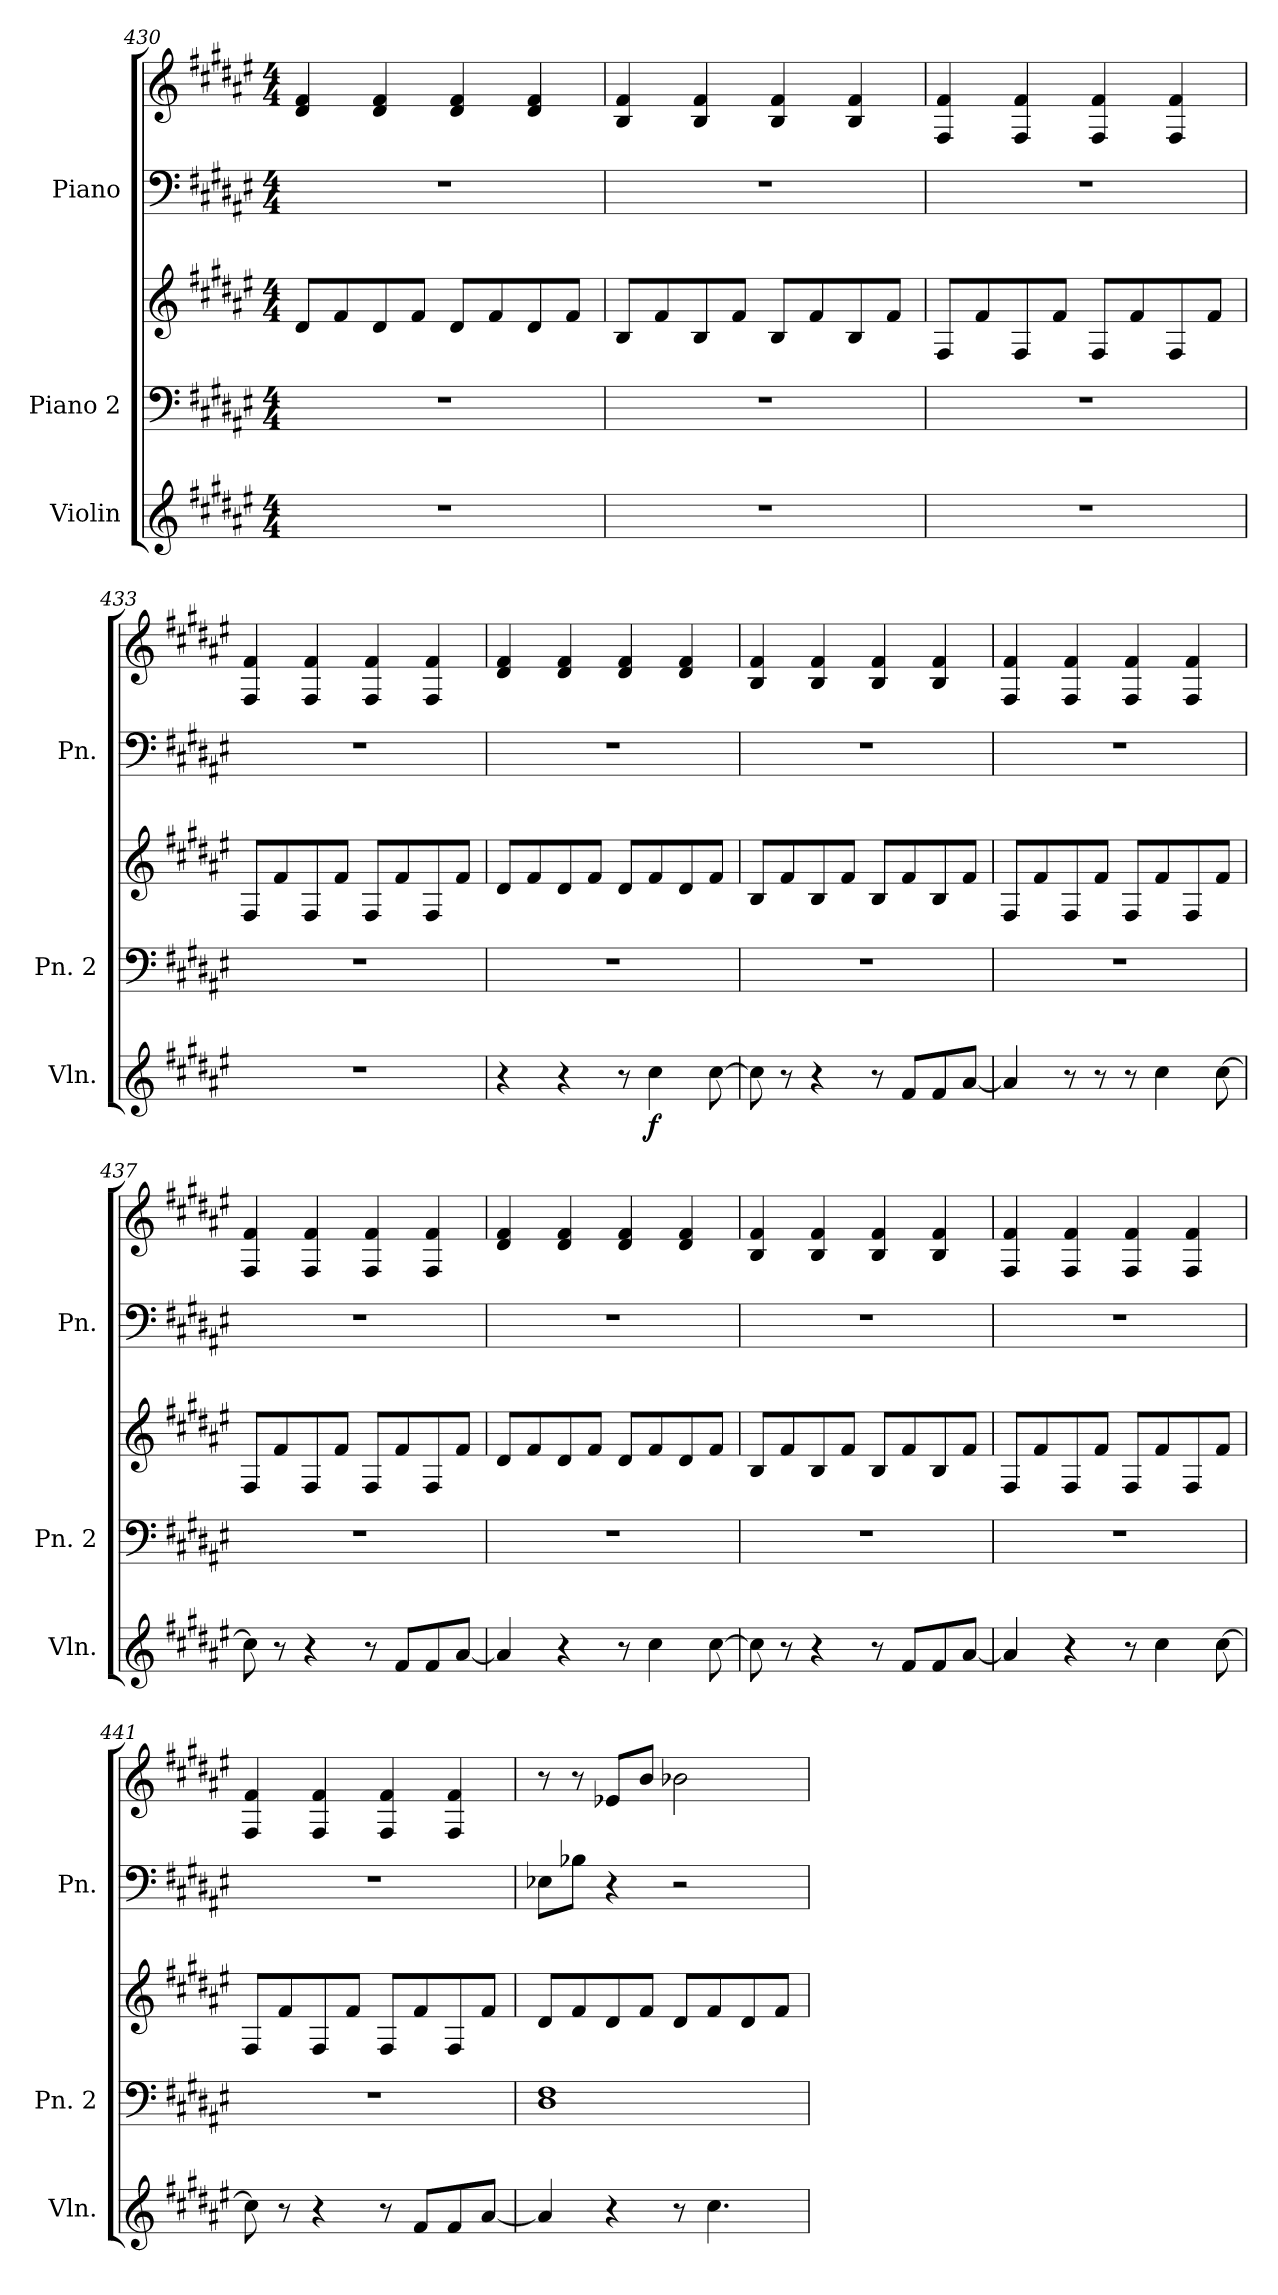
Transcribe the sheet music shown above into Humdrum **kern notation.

**kern	**dynam	**kern	**kern	**dynam	**kern	**kern
*part3	*part3	*part2	*part2	*part2	*part1	*part1
*staff5	*staff5	*staff4	*staff3	*staff3/4	*staff2	*staff1
*I"Violin	*	*I"Piano 2	*	*	*I"Piano	*
*I'Vln.	*	*I'Pn. 2	*	*	*I'Pn.	*
*clefG2	*	*clefF4	*clefG2	*	*clefF4	*clefG2
*k[f#c#g#d#a#e#]	*	*k[f#c#g#d#a#e#]	*k[f#c#g#d#a#e#]	*	*k[f#c#g#d#a#e#]	*k[f#c#g#d#a#e#]
*M4/4	*	*M4/4	*M4/4	*	*M4/4	*M4/4
*MM140	*	*MM140	*MM140	*	*MM140	*MM140
=430	=430	=430	=430	=430	=430	=430
1r	.	1r	8d#/L	.	1r	4d#/ 4f#/
.	.	.	8f#/	.	.	.
.	.	.	8d#/	.	.	4d#/ 4f#/
.	.	.	8f#/J	.	.	.
.	.	.	8d#/L	.	.	4d#/ 4f#/
.	.	.	8f#/	.	.	.
.	.	.	8d#/	.	.	4d#/ 4f#/
.	.	.	8f#/J	.	.	.
!!LO:PB:g=z
=431	=431	=431	=431	=431	=431	=431
1r	.	1r	8B/L	.	1r	4B/ 4f#/
.	.	.	8f#/	.	.	.
.	.	.	8B/	.	.	4B/ 4f#/
.	.	.	8f#/J	.	.	.
.	.	.	8B/L	.	.	4B/ 4f#/
.	.	.	8f#/	.	.	.
.	.	.	8B/	.	.	4B/ 4f#/
.	.	.	8f#/J	.	.	.
=432	=432	=432	=432	=432	=432	=432
1r	.	1r	8F#/L	.	1r	4F#/ 4f#/
.	.	.	8f#/	.	.	.
.	.	.	8F#/	.	.	4F#/ 4f#/
.	.	.	8f#/J	.	.	.
.	.	.	8F#/L	.	.	4F#/ 4f#/
.	.	.	8f#/	.	.	.
.	.	.	8F#/	.	.	4F#/ 4f#/
.	.	.	8f#/J	.	.	.
=433	=433	=433	=433	=433	=433	=433
1r	.	1r	8F#/L	.	1r	4F#/ 4f#/
.	.	.	8f#/	.	.	.
.	.	.	8F#/	.	.	4F#/ 4f#/
.	.	.	8f#/J	.	.	.
.	.	.	8F#/L	.	.	4F#/ 4f#/
.	.	.	8f#/	.	.	.
.	.	.	8F#/	.	.	4F#/ 4f#/
.	.	.	8f#/J	.	.	.
=434	=434	=434	=434	=434	=434	=434
4r	.	1r	8d#/L	.	1r	4d#/ 4f#/
.	.	.	8f#/	.	.	.
4r	.	.	8d#/	.	.	4d#/ 4f#/
.	.	.	8f#/J	.	.	.
8r	.	.	8d#/L	.	.	4d#/ 4f#/
!	!LO:DY:b	!	!	!	!	!
4cc#\	f	.	8f#/	.	.	.
.	.	.	8d#/	.	.	4d#/ 4f#/
[8cc#\	.	.	8f#/J	.	.	.
=435	=435	=435	=435	=435	=435	=435
8cc#\]	.	1r	8B/L	.	1r	4B/ 4f#/
8r	.	.	8f#/	.	.	.
4r	.	.	8B/	.	.	4B/ 4f#/
.	.	.	8f#/J	.	.	.
8r	.	.	8B/L	.	.	4B/ 4f#/
8f#/L	.	.	8f#/	.	.	.
8f#/	.	.	8B/	.	.	4B/ 4f#/
[8a#/J	.	.	8f#/J	.	.	.
!!LO:LB:g=z
=436	=436	=436	=436	=436	=436	=436
4a#/]	.	1r	8F#/L	.	1r	4F#/ 4f#/
.	.	.	8f#/	.	.	.
8r	.	.	8F#/	.	.	4F#/ 4f#/
8r	.	.	8f#/J	.	.	.
8r	.	.	8F#/L	.	.	4F#/ 4f#/
4cc#\	.	.	8f#/	.	.	.
.	.	.	8F#/	.	.	4F#/ 4f#/
[8cc#\	.	.	8f#/J	.	.	.
=437	=437	=437	=437	=437	=437	=437
8cc#\]	.	1r	8F#/L	.	1r	4F#/ 4f#/
8r	.	.	8f#/	.	.	.
4r	.	.	8F#/	.	.	4F#/ 4f#/
.	.	.	8f#/J	.	.	.
8r	.	.	8F#/L	.	.	4F#/ 4f#/
8f#/L	.	.	8f#/	.	.	.
8f#/	.	.	8F#/	.	.	4F#/ 4f#/
[8a#/J	.	.	8f#/J	.	.	.
=438	=438	=438	=438	=438	=438	=438
4a#/]	.	1r	8d#/L	.	1r	4d#/ 4f#/
.	.	.	8f#/	.	.	.
4r	.	.	8d#/	.	.	4d#/ 4f#/
.	.	.	8f#/J	.	.	.
8r	.	.	8d#/L	.	.	4d#/ 4f#/
4cc#\	.	.	8f#/	.	.	.
.	.	.	8d#/	.	.	4d#/ 4f#/
[8cc#\	.	.	8f#/J	.	.	.
=439	=439	=439	=439	=439	=439	=439
8cc#\]	.	1r	8B/L	.	1r	4B/ 4f#/
8r	.	.	8f#/	.	.	.
4r	.	.	8B/	.	.	4B/ 4f#/
.	.	.	8f#/J	.	.	.
8r	.	.	8B/L	.	.	4B/ 4f#/
8f#/L	.	.	8f#/	.	.	.
8f#/	.	.	8B/	.	.	4B/ 4f#/
[8a#/J	.	.	8f#/J	.	.	.
=440	=440	=440	=440	=440	=440	=440
4a#/]	.	1r	8F#/L	.	1r	4F#/ 4f#/
.	.	.	8f#/	.	.	.
4r	.	.	8F#/	.	.	4F#/ 4f#/
.	.	.	8f#/J	.	.	.
8r	.	.	8F#/L	.	.	4F#/ 4f#/
4cc#\	.	.	8f#/	.	.	.
.	.	.	8F#/	.	.	4F#/ 4f#/
[8cc#\	.	.	8f#/J	.	.	.
!!LO:PB:g=z
=441	=441	=441	=441	=441	=441	=441
8cc#\]	.	1r	8F#/L	.	1r	4F#/ 4f#/
8r	.	.	8f#/	.	.	.
4r	.	.	8F#/	.	.	4F#/ 4f#/
.	.	.	8f#/J	.	.	.
8r	.	.	8F#/L	.	.	4F#/ 4f#/
8f#/L	.	.	8f#/	.	.	.
8f#/	.	.	8F#/	.	.	4F#/ 4f#/
[8a#/J	.	.	8f#/J	.	.	.
=442	=442	=442	=442	=442	=442	=442
!	!	!	!	!LO:DY:b=2	!	!
!	!	!	!	!LO:DY:n=1:b	!	!
4a#/]	.	1D# 1F#	8d#/L	p mp	8E-X\L	8r
.	.	.	8f#/	.	8B-X\J	8r
4r	.	.	8d#/	.	4r	8e-X/L
.	.	.	8f#/J	.	.	8b/J
8r	.	.	8d#/L	.	2r	2b-X\
4.cc#\	.	.	8f#/	.	.	.
.	.	.	8d#/	.	.	.
.	.	.	8f#/J	.	.	.
=	=	=	=	=	=	=
*-	*-	*-	*-	*-	*-	*-
